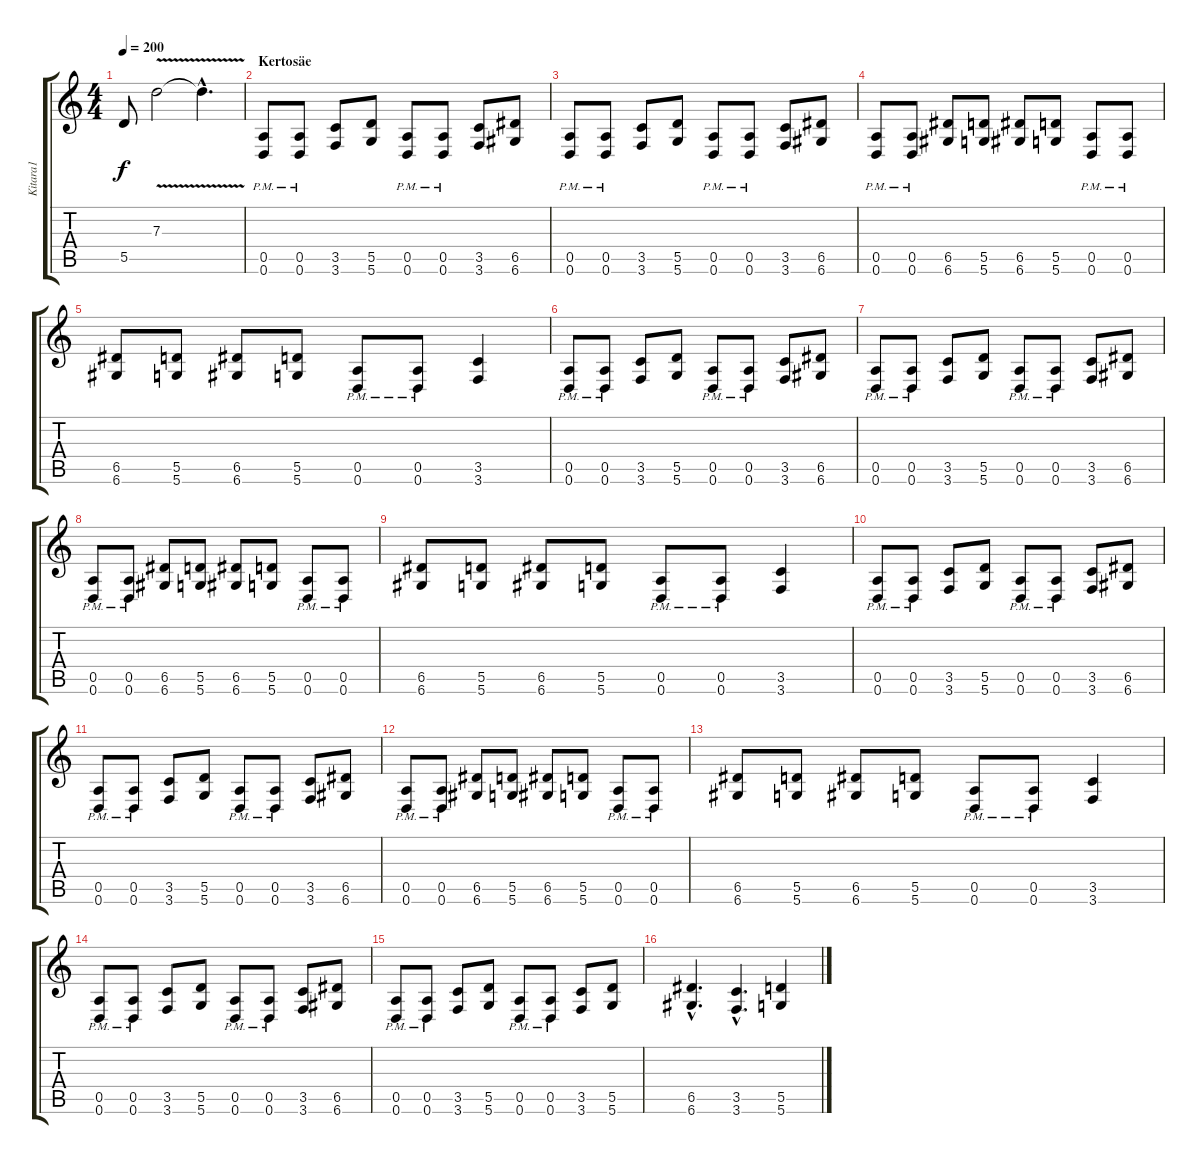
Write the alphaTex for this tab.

\track ("Kitara1" "Kitara1") {instrument distortionguitar}
\staff {score tabs}
\tuning (E4 B3 G3 D3 A2 D2) {hide}
\ts (4 4)
\tempo 200
\clef g2
\ks c
5.5.8{dy f} 7.3{v}.2{instrument guitarharmonics} 7.3{hac t}.4{d} |
\section ("" "Kertosäe")
(0.5{pm} 0.6{pm}).8{instrument distortionguitar} (0.5{pm} 0.6{pm}).8 (3.5 3.6).8 (5.5 5.6).8 (0.5{pm} 0.6{pm}).8 (0.5{pm} 0.6{pm}).8 (3.5 3.6).8 (6.5 6.6).8 |
(0.5{pm} 0.6{pm}).8 (0.5{pm} 0.6{pm}).8 (3.5 3.6).8 (5.5 5.6).8 (0.5{pm} 0.6{pm}).8 (0.5{pm} 0.6{pm}).8 (3.5 3.6).8 (6.5 6.6).8 |
(0.5{pm} 0.6{pm}).8 (0.5{pm} 0.6{pm}).8 (6.5 6.6).8 (5.5 5.6).8 (6.5 6.6).8 (5.5 5.6).8 (0.5{pm} 0.6{pm}).8 (0.5{pm} 0.6{pm}).8 |
(6.5 6.6).8 (5.5 5.6).8 (6.5 6.6).8 (5.5 5.6).8 (0.5{pm} 0.6{pm}).8 (0.5{pm} 0.6{pm}).8 (3.5 3.6).4 |
(0.5{pm} 0.6{pm}).8 (0.5{pm} 0.6{pm}).8 (3.5 3.6).8 (5.5 5.6).8 (0.5{pm} 0.6{pm}).8 (0.5{pm} 0.6{pm}).8 (3.5 3.6).8 (6.5 6.6).8 |
(0.5{pm} 0.6{pm}).8 (0.5{pm} 0.6{pm}).8 (3.5 3.6).8 (5.5 5.6).8 (0.5{pm} 0.6{pm}).8 (0.5{pm} 0.6{pm}).8 (3.5 3.6).8 (6.5 6.6).8 |
(0.5{pm} 0.6{pm}).8 (0.5{pm} 0.6{pm}).8 (6.5 6.6).8 (5.5 5.6).8 (6.5 6.6).8 (5.5 5.6).8 (0.5{pm} 0.6{pm}).8 (0.5{pm} 0.6{pm}).8 |
(6.5 6.6).8 (5.5 5.6).8 (6.5 6.6).8 (5.5 5.6).8 (0.5{pm} 0.6{pm}).8 (0.5{pm} 0.6{pm}).8 (3.5 3.6).4 |
(0.5{pm} 0.6{pm}).8 (0.5{pm} 0.6{pm}).8 (3.5 3.6).8 (5.5 5.6).8 (0.5{pm} 0.6{pm}).8 (0.5{pm} 0.6{pm}).8 (3.5 3.6).8 (6.5 6.6).8 |
(0.5{pm} 0.6{pm}).8 (0.5{pm} 0.6{pm}).8 (3.5 3.6).8 (5.5 5.6).8 (0.5{pm} 0.6{pm}).8 (0.5{pm} 0.6{pm}).8 (3.5 3.6).8 (6.5 6.6).8 |
(0.5{pm} 0.6{pm}).8 (0.5{pm} 0.6{pm}).8 (6.5 6.6).8 (5.5 5.6).8 (6.5 6.6).8 (5.5 5.6).8 (0.5{pm} 0.6{pm}).8 (0.5{pm} 0.6{pm}).8 |
(6.5 6.6).8 (5.5 5.6).8 (6.5 6.6).8 (5.5 5.6).8 (0.5{pm} 0.6{pm}).8 (0.5{pm} 0.6{pm}).8 (3.5 3.6).4 |
(0.5{pm} 0.6{pm}).8 (0.5{pm} 0.6{pm}).8 (3.5 3.6).8 (5.5 5.6).8 (0.5{pm} 0.6{pm}).8 (0.5{pm} 0.6{pm}).8 (3.5 3.6).8 (6.5 6.6).8 |
(0.5{pm} 0.6{pm}).8 (0.5{pm} 0.6{pm}).8 (3.5 3.6).8 (5.5 5.6).8 (0.5{pm} 0.6{pm}).8 (0.5{pm} 0.6{pm}).8 (3.5 3.6).8 (5.5 5.6).8 |
(6.5{hac} 6.6{hac}).4{d} (3.5{hac} 3.6{hac}).4{d} (5.5 5.6).4
